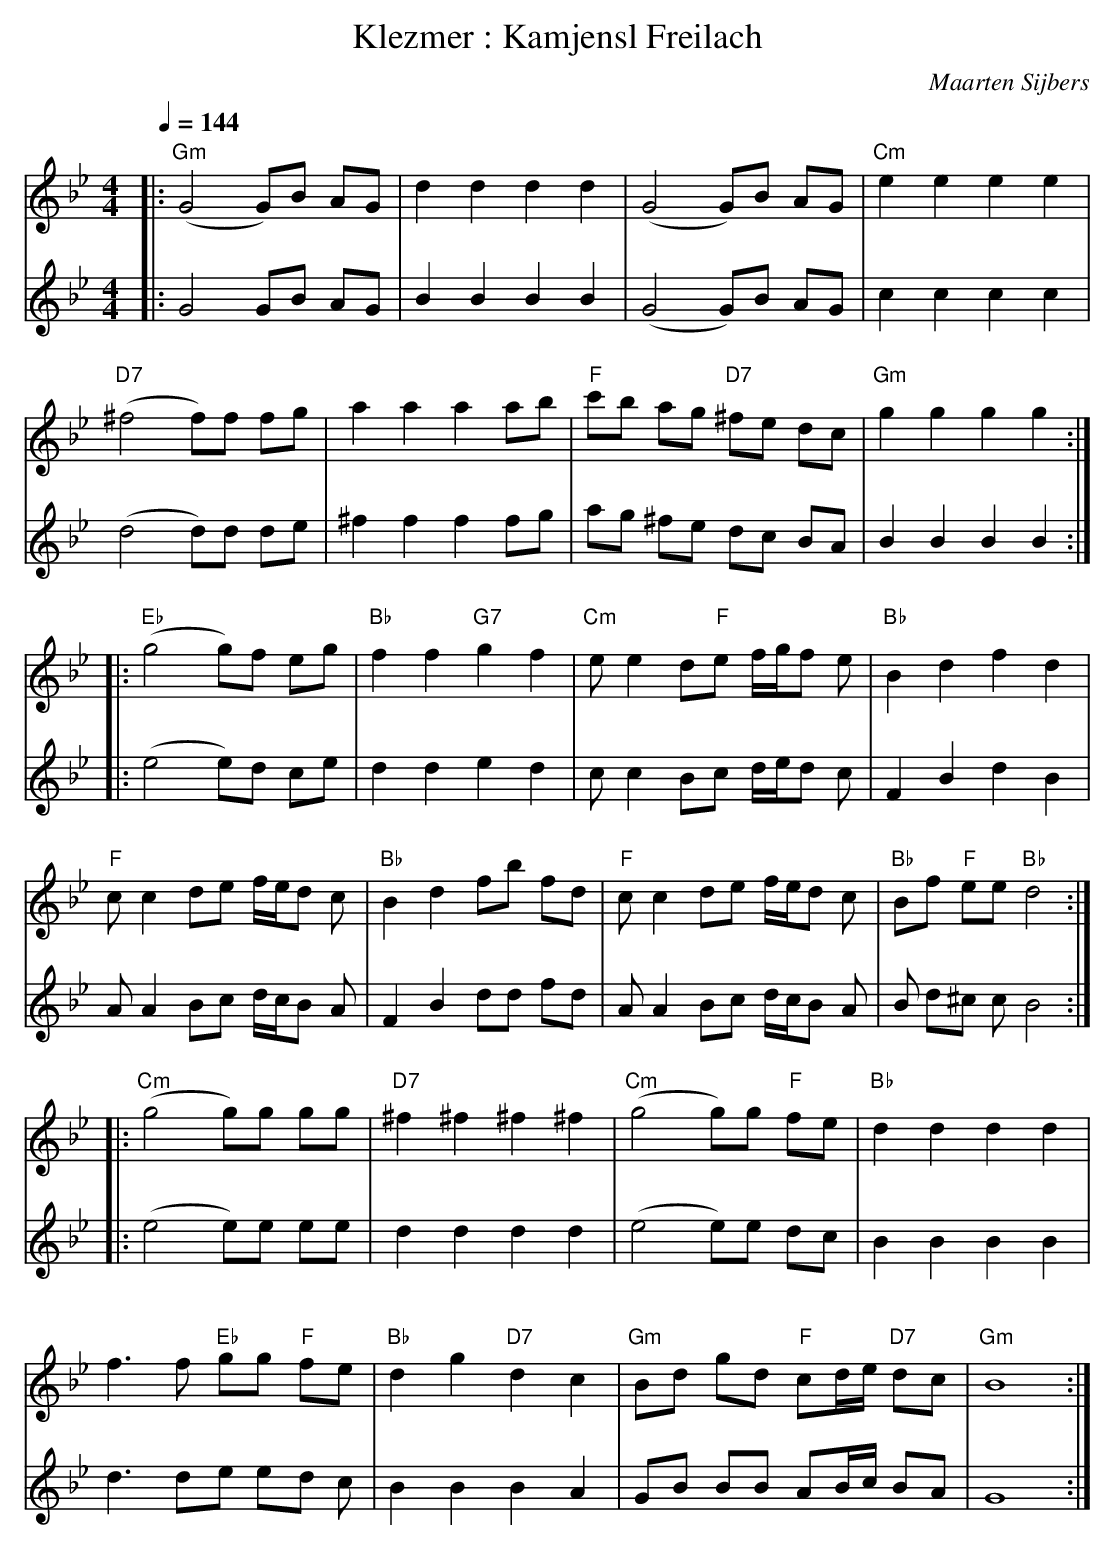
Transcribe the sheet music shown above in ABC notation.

X:1
T:Klezmer : Kamjensl Freilach
C:Maarten Sijbers
M:4/4
L:1/8
Q:1/4=144
K:Bb
V:1
|: "Gm"(G4 G)B AG |d2 d2 d2 d2 |(G4 G)B AG |"Cm"e2 e2 e2 e2 |
"D7"(^f4 f)f fg |a2 a2 a2 ab |"F"c'b ag "D7"^fe dc |"Gm"g2 g2 g2 g2 ::
"Eb"(g4 g)f eg |"Bb"f2 f2 "G7"g2 f2 |"Cm"e e2 d"F"e f/g/f e|"Bb"B2 d2 f2 d2 |
"F"cc2 de f/e/d c|"Bb"B2 d2 fb fd |"F"c c2 de f/e/d c|"Bb"Bf "F"ee "Bb"d4 ::
"Cm"(g4 g)g gg |"D7"^f2 ^f2 ^f2 ^f2 |"Cm"(g4 g)g "F"fe |"Bb"d2 d2 d2 d2 |
f3 f "Eb"gg "F"fe|"Bb"d2 g2 "D7"d2 c2 |"Gm"Bd gd "F"cd/e/ "D7"dc |"Gm"B8 :|
V:2
|:G4 GB AG |B2 B2 B2 B2 |(G4 G)B AG |c2 c2 c2 c2 |
(d4 d)d de |^f2 f2 f2 fg |ag ^fe dc BA |B2 B2 B2 B2 ::
(e4 e)d ce |d2 d2 e2 d2 |cc2 Bc d/e/d c|F2 B2 d2 B2 |
A A2 Bc d/c/B A|F2 B2 dd fd |A A2 Bc d/c/B A|B d^c cB4 ::
(e4 e)e ee |d2 d2 d2 d2 |(e4 e)e dc |B2 B2 B2 B2 |
d3 de ed c|B2 B2 B2 A2 |GB BB AB/c/ BA |G8 :|
